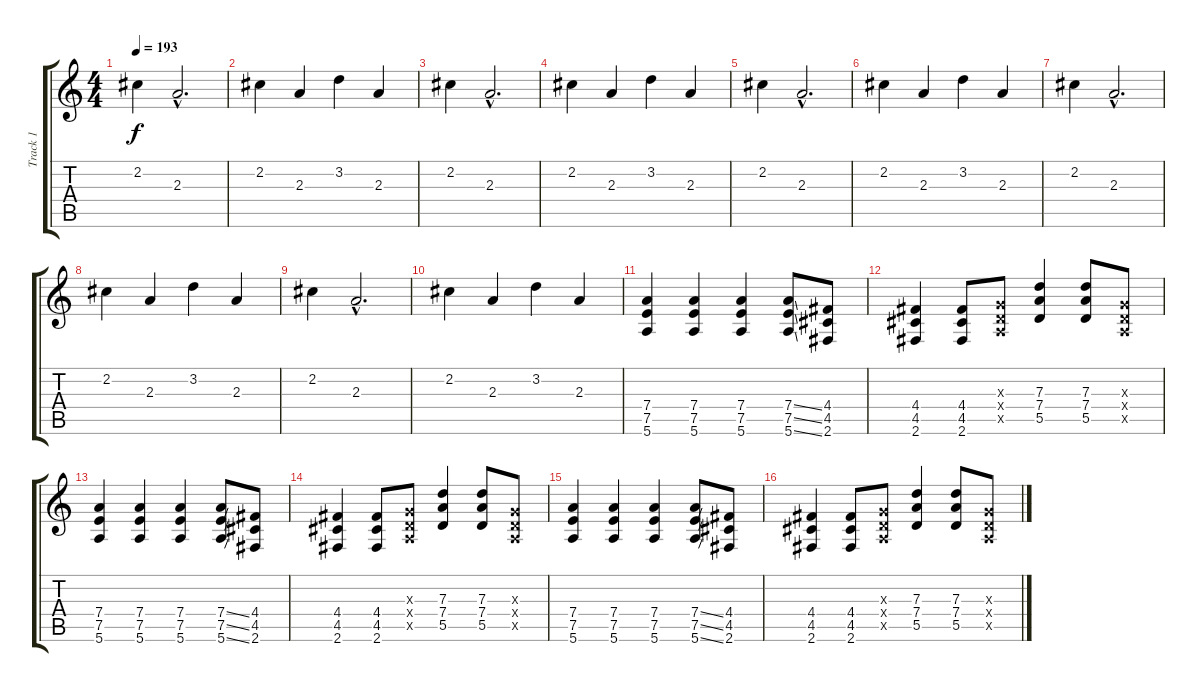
\track ("Track 1" "Track 1") {instrument distortionguitar}
\staff {score tabs}
\tuning (E4 B3 G3 D3 A2 E2) {hide}
\ts (4 4)
\tempo 193
\clef g2
\ks c
2.2.4{dy f} 2.3{hac}.2{d} |
2.2.4 2.3.4 3.2.4 2.3.4 |
2.2.4 2.3{hac}.2{d} |
2.2.4 2.3.4 3.2.4 2.3.4 |
2.2.4 2.3{hac}.2{d} |
2.2.4 2.3.4 3.2.4 2.3.4 |
2.2.4 2.3{hac}.2{d} |
2.2.4 2.3.4 3.2.4 2.3.4 |
2.2.4 2.3{hac}.2{d} |
2.2.4 2.3.4 3.2.4 2.3.4 |
(7.4 7.5 5.6).4 (7.4 7.5 5.6).4 (7.4 7.5 5.6).4 (7.4{ss} 7.5{ss} 5.6{ss}).8 (4.4 4.5 2.6).8 |
(4.4 4.5 2.6).4 (4.4 4.5 2.6).8 (0.3{x} 0.4{x} 0.5{x}).8 (7.3 7.4 5.5).4 (7.3 7.4 5.5).8 (0.3{x} 0.4{x} 0.5{x}).8 |
(7.4 7.5 5.6).4 (7.4 7.5 5.6).4 (7.4 7.5 5.6).4 (7.4{ss} 7.5{ss} 5.6{ss}).8 (4.4 4.5 2.6).8 |
(4.4 4.5 2.6).4 (4.4 4.5 2.6).8 (0.3{x} 0.4{x} 0.5{x}).8 (7.3 7.4 5.5).4 (7.3 7.4 5.5).8 (0.3{x} 0.4{x} 0.5{x}).8 |
(7.4 7.5 5.6).4 (7.4 7.5 5.6).4 (7.4 7.5 5.6).4 (7.4{ss} 7.5{ss} 5.6{ss}).8 (4.4 4.5 2.6).8 |
(4.4 4.5 2.6).4 (4.4 4.5 2.6).8 (0.3{x} 0.4{x} 0.5{x}).8 (7.3 7.4 5.5).4 (7.3 7.4 5.5).8 (0.3{x} 0.4{x} 0.5{x}).8
